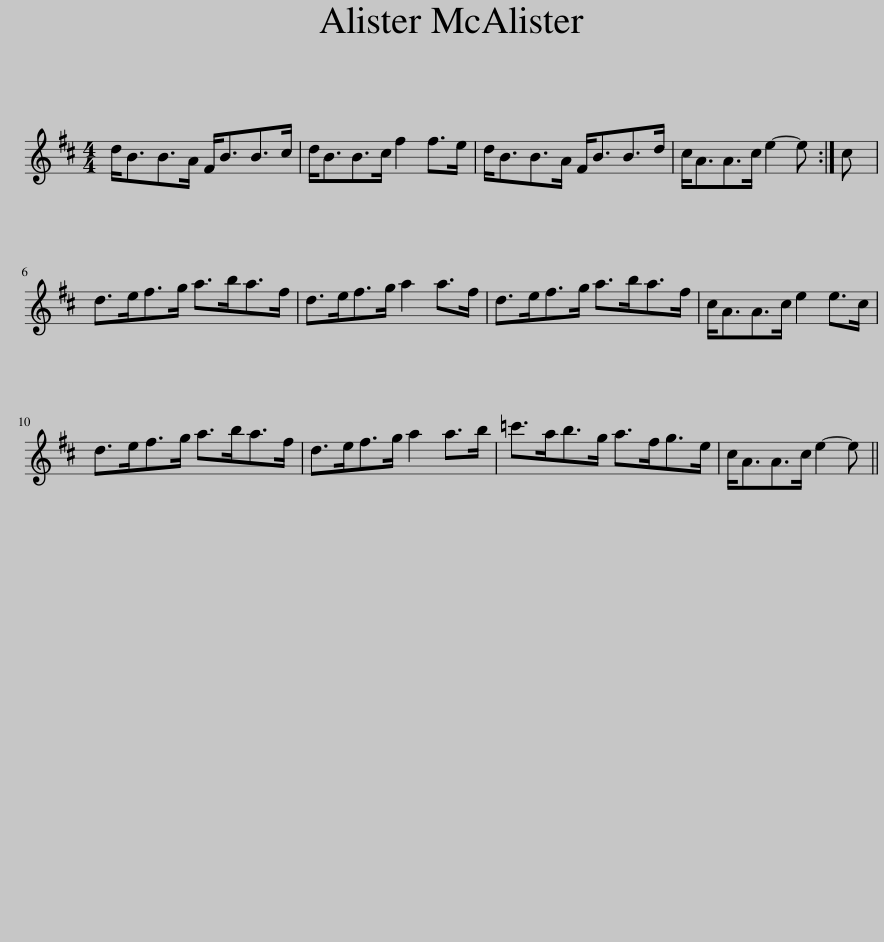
X:1
L:1/8
M:4/4
I:linebreak $
K:Bmin
V:1 treble
V:1
 d<BB>A F<BB>c | d<BB>c f2 f>e | d<BB>A F<BB>d | c<AA>c e2- e :| c |$ %5
 d>ef>g a>ba>f | d>ef>g a2 a>f | d>ef>g a>ba>f | c<AA>c e2 e>c |$ d>ef>g a>ba>f | %10
 d>ef>g a2 a>b | =c'>ab>g a>fg>e | c<AA>c e2- e || %13
